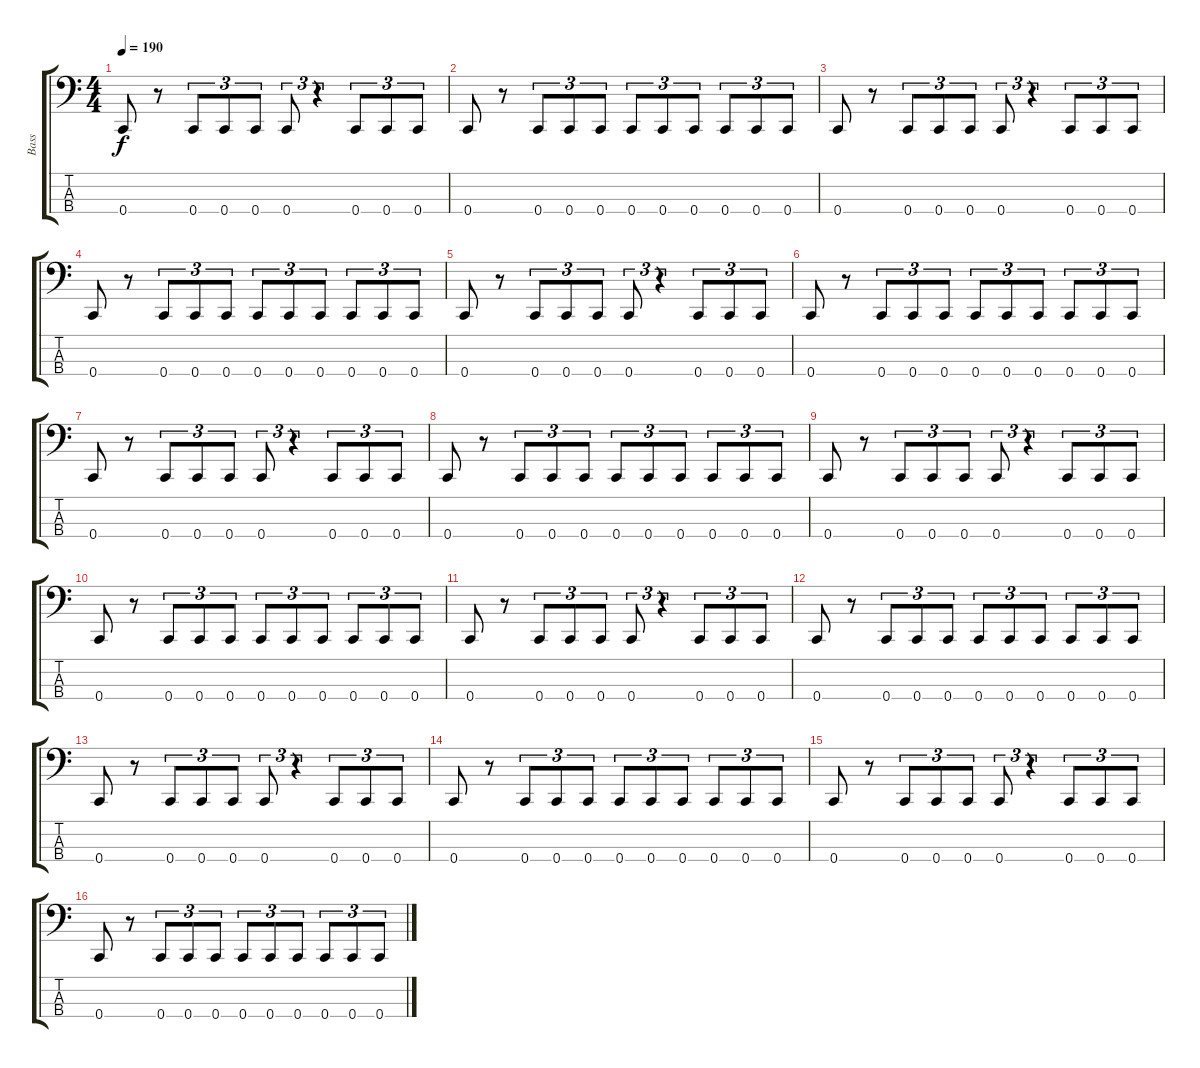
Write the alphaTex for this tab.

\track ("Bass" "Bass") {instrument electricbassfinger}
\staff {score tabs}
\tuning (F2 C2 G1 C1) {hide}
\ts (4 4)
\tempo 190
\clef f4
\ks c
0.4.8{dy f} r.8 0.4.8{tu (3 2)} 0.4.8{tu (3 2)} 0.4.8{tu (3 2)} 0.4.8{tu (3 2)} r.4{tu (3 2)} 0.4.8{tu (3 2)} 0.4.8{tu (3 2)} 0.4.8{tu (3 2)} |
0.4.8 r.8 0.4.8{tu (3 2)} 0.4.8{tu (3 2)} 0.4.8{tu (3 2)} 0.4.8{tu (3 2)} 0.4.8{tu (3 2)} 0.4.8{tu (3 2)} 0.4.8{tu (3 2)} 0.4.8{tu (3 2)} 0.4.8{tu (3 2)} |
0.4.8 r.8 0.4.8{tu (3 2)} 0.4.8{tu (3 2)} 0.4.8{tu (3 2)} 0.4.8{tu (3 2)} r.4{tu (3 2)} 0.4.8{tu (3 2)} 0.4.8{tu (3 2)} 0.4.8{tu (3 2)} |
0.4.8 r.8 0.4.8{tu (3 2)} 0.4.8{tu (3 2)} 0.4.8{tu (3 2)} 0.4.8{tu (3 2)} 0.4.8{tu (3 2)} 0.4.8{tu (3 2)} 0.4.8{tu (3 2)} 0.4.8{tu (3 2)} 0.4.8{tu (3 2)} |
0.4.8 r.8 0.4.8{tu (3 2)} 0.4.8{tu (3 2)} 0.4.8{tu (3 2)} 0.4.8{tu (3 2)} r.4{tu (3 2)} 0.4.8{tu (3 2)} 0.4.8{tu (3 2)} 0.4.8{tu (3 2)} |
0.4.8 r.8 0.4.8{tu (3 2)} 0.4.8{tu (3 2)} 0.4.8{tu (3 2)} 0.4.8{tu (3 2)} 0.4.8{tu (3 2)} 0.4.8{tu (3 2)} 0.4.8{tu (3 2)} 0.4.8{tu (3 2)} 0.4.8{tu (3 2)} |
0.4.8 r.8 0.4.8{tu (3 2)} 0.4.8{tu (3 2)} 0.4.8{tu (3 2)} 0.4.8{tu (3 2)} r.4{tu (3 2)} 0.4.8{tu (3 2)} 0.4.8{tu (3 2)} 0.4.8{tu (3 2)} |
0.4.8 r.8 0.4.8{tu (3 2)} 0.4.8{tu (3 2)} 0.4.8{tu (3 2)} 0.4.8{tu (3 2)} 0.4.8{tu (3 2)} 0.4.8{tu (3 2)} 0.4.8{tu (3 2)} 0.4.8{tu (3 2)} 0.4.8{tu (3 2)} |
0.4.8 r.8 0.4.8{tu (3 2)} 0.4.8{tu (3 2)} 0.4.8{tu (3 2)} 0.4.8{tu (3 2)} r.4{tu (3 2)} 0.4.8{tu (3 2)} 0.4.8{tu (3 2)} 0.4.8{tu (3 2)} |
0.4.8 r.8 0.4.8{tu (3 2)} 0.4.8{tu (3 2)} 0.4.8{tu (3 2)} 0.4.8{tu (3 2)} 0.4.8{tu (3 2)} 0.4.8{tu (3 2)} 0.4.8{tu (3 2)} 0.4.8{tu (3 2)} 0.4.8{tu (3 2)} |
0.4.8 r.8 0.4.8{tu (3 2)} 0.4.8{tu (3 2)} 0.4.8{tu (3 2)} 0.4.8{tu (3 2)} r.4{tu (3 2)} 0.4.8{tu (3 2)} 0.4.8{tu (3 2)} 0.4.8{tu (3 2)} |
0.4.8 r.8 0.4.8{tu (3 2)} 0.4.8{tu (3 2)} 0.4.8{tu (3 2)} 0.4.8{tu (3 2)} 0.4.8{tu (3 2)} 0.4.8{tu (3 2)} 0.4.8{tu (3 2)} 0.4.8{tu (3 2)} 0.4.8{tu (3 2)} |
0.4.8 r.8 0.4.8{tu (3 2)} 0.4.8{tu (3 2)} 0.4.8{tu (3 2)} 0.4.8{tu (3 2)} r.4{tu (3 2)} 0.4.8{tu (3 2)} 0.4.8{tu (3 2)} 0.4.8{tu (3 2)} |
0.4.8 r.8 0.4.8{tu (3 2)} 0.4.8{tu (3 2)} 0.4.8{tu (3 2)} 0.4.8{tu (3 2)} 0.4.8{tu (3 2)} 0.4.8{tu (3 2)} 0.4.8{tu (3 2)} 0.4.8{tu (3 2)} 0.4.8{tu (3 2)} |
0.4.8 r.8 0.4.8{tu (3 2)} 0.4.8{tu (3 2)} 0.4.8{tu (3 2)} 0.4.8{tu (3 2)} r.4{tu (3 2)} 0.4.8{tu (3 2)} 0.4.8{tu (3 2)} 0.4.8{tu (3 2)} |
0.4.8 r.8 0.4.8{tu (3 2)} 0.4.8{tu (3 2)} 0.4.8{tu (3 2)} 0.4.8{tu (3 2)} 0.4.8{tu (3 2)} 0.4.8{tu (3 2)} 0.4.8{tu (3 2)} 0.4.8{tu (3 2)} 0.4.8{tu (3 2)}
